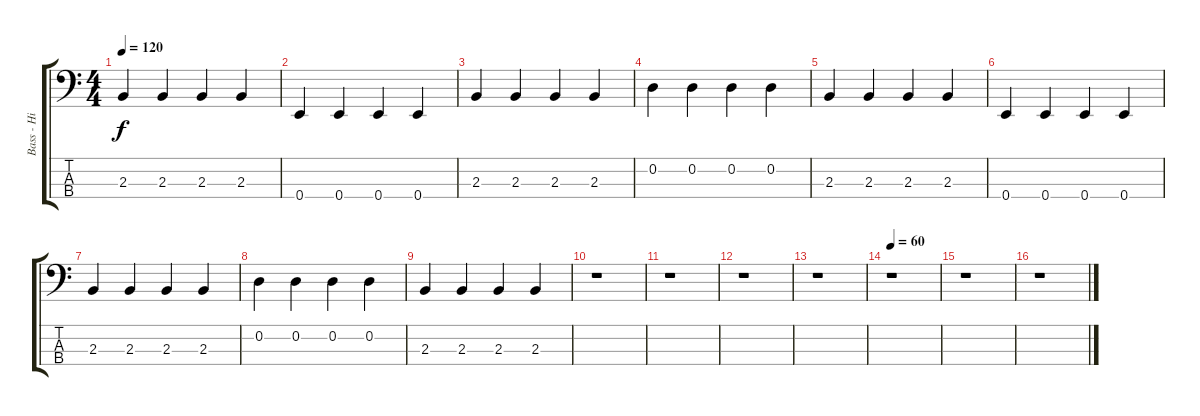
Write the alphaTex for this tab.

\track ("Bass - Hi" "Bass - Hi") {instrument electricbassfinger}
\staff {score tabs}
\tuning (G2 D2 A1 E1) {hide}
\ts (4 4)
\tempo 120
\clef f4
\ks c
2.3.4{dy f} 2.3.4 2.3.4 2.3.4 |
0.4.4 0.4.4 0.4.4 0.4.4 |
2.3.4 2.3.4 2.3.4 2.3.4 |
0.2.4 0.2.4 0.2.4 0.2.4 |
2.3.4 2.3.4 2.3.4 2.3.4 |
0.4.4 0.4.4 0.4.4 0.4.4 |
2.3.4 2.3.4 2.3.4 2.3.4 |
0.2.4 0.2.4 0.2.4 0.2.4 |
2.3.4 2.3.4 2.3.4 2.3.4 |
r.1 |
r.1 |
r.1 |
r.1 |
\tempo 60
r.1 |
r.1 |
r.1
